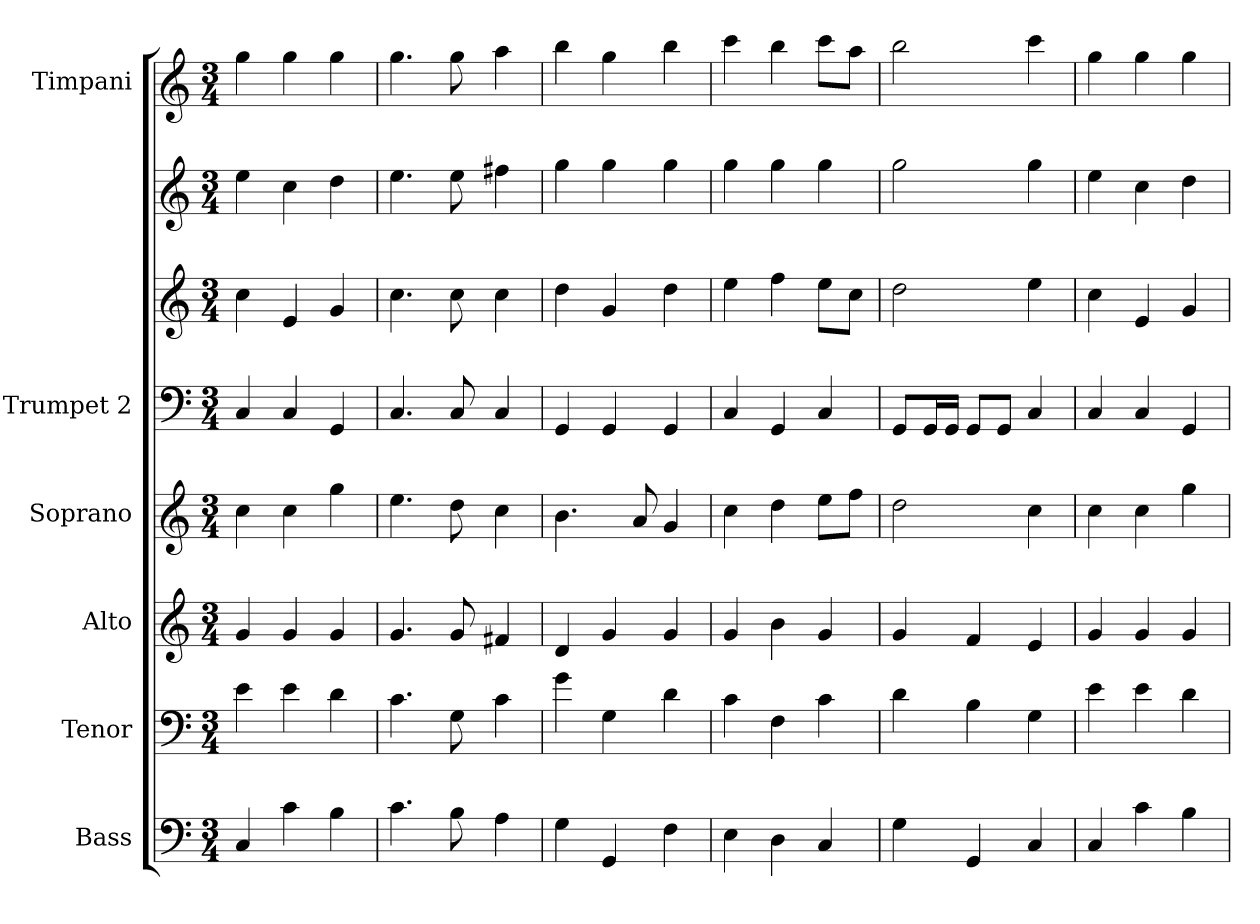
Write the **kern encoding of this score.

**kern	**kern	**kern	**kern	**kern	**kern	**kern	**kern
*part6	*part5	*part4	*part3	*part2	*part2	*part2	*part1
*staff8	*staff7	*staff6	*staff5	*staff4	*staff3	*staff2	*staff1
*I"Bass	*I"Tenor	*I"Alto	*I"Soprano	*I"Trumpet 2	*	*	*I"Timpani
*I'B.	*I'T.	*I'A.	*I'S.	*I'Trump 2	*	*	*I'Timpani
*clefF4	*clefF4	*clefG2	*clefG2	*clefF4	*clefG2	*clefG2	*clefG2
*k[]	*k[]	*k[]	*k[]	*k[]	*k[]	*k[]	*k[]
*C:	*C:	*C:	*C:	*C:	*C:	*C:	*C:
*M3/4	*M3/4	*M3/4	*M3/4	*M3/4	*M3/4	*M3/4	*M3/4
=1	=1	=1	=1	=1	=1	=1	=1
4C/	4e\	4g/	4cc\	4C/	4cc\	4ee\	4gg\
4c\	4e\	4g/	4cc\	4C/	4e/	4cc\	4gg\
4B\	4d\	4g/	4gg\	4GG/	4g/	4dd\	4gg\
=2	=2	=2	=2	=2	=2	=2	=2
4.c\	4.c\	4.g/	4.ee\	4.C/	4.cc\	4.ee\	4.gg\
8B\	8G\	8g/	8dd\	8C/	8cc\	8ee\	8gg\
4A\	4c\	4f#X/	4cc\	4C/	4cc\	4ff#X\	4aa\
=3	=3	=3	=3	=3	=3	=3	=3
4G\	4g\	4d/	4.b\	4GG/	4dd\	4gg\	4bb\
4GG/	4G\	4g/	.	4GG/	4g/	4gg\	4gg\
.	.	.	8a/	.	.	.	.
4F\	4d\	4g/	4g/	4GG/	4dd\	4gg\	4bb\
=4	=4	=4	=4	=4	=4	=4	=4
4E\	4c\	4g/	4cc\	4C/	4ee\	4gg\	4ccc\
4D\	4F\	4b\	4dd\	4GG/	4ff\	4gg\	4bb\
4C/	4c\	4g/	8ee\L	4C/	8ee\L	4gg\	8ccc\L
.	.	.	8ff\J	.	8cc\J	.	8aa\J
=5	=5	=5	=5	=5	=5	=5	=5
4G\	4d\	4g/	2dd\	8GG/L	2dd\	2gg\	2bb\
.	.	.	.	16GG/L	.	.	.
.	.	.	.	16GG/JJ	.	.	.
4GG/	4B\	4f/	.	8GG/L	.	.	.
.	.	.	.	8GG/J	.	.	.
4C/	4G\	4e/	4cc\	4C/	4ee\	4gg\	4ccc\
=6	=6	=6	=6	=6	=6	=6	=6
4C/	4e\	4g/	4cc\	4C/	4cc\	4ee\	4gg\
4c\	4e\	4g/	4cc\	4C/	4e/	4cc\	4gg\
4B\	4d\	4g/	4gg\	4GG/	4g/	4dd\	4gg\
=	=	=	=	=	=	=	=
*-	*-	*-	*-	*-	*-	*-	*-
